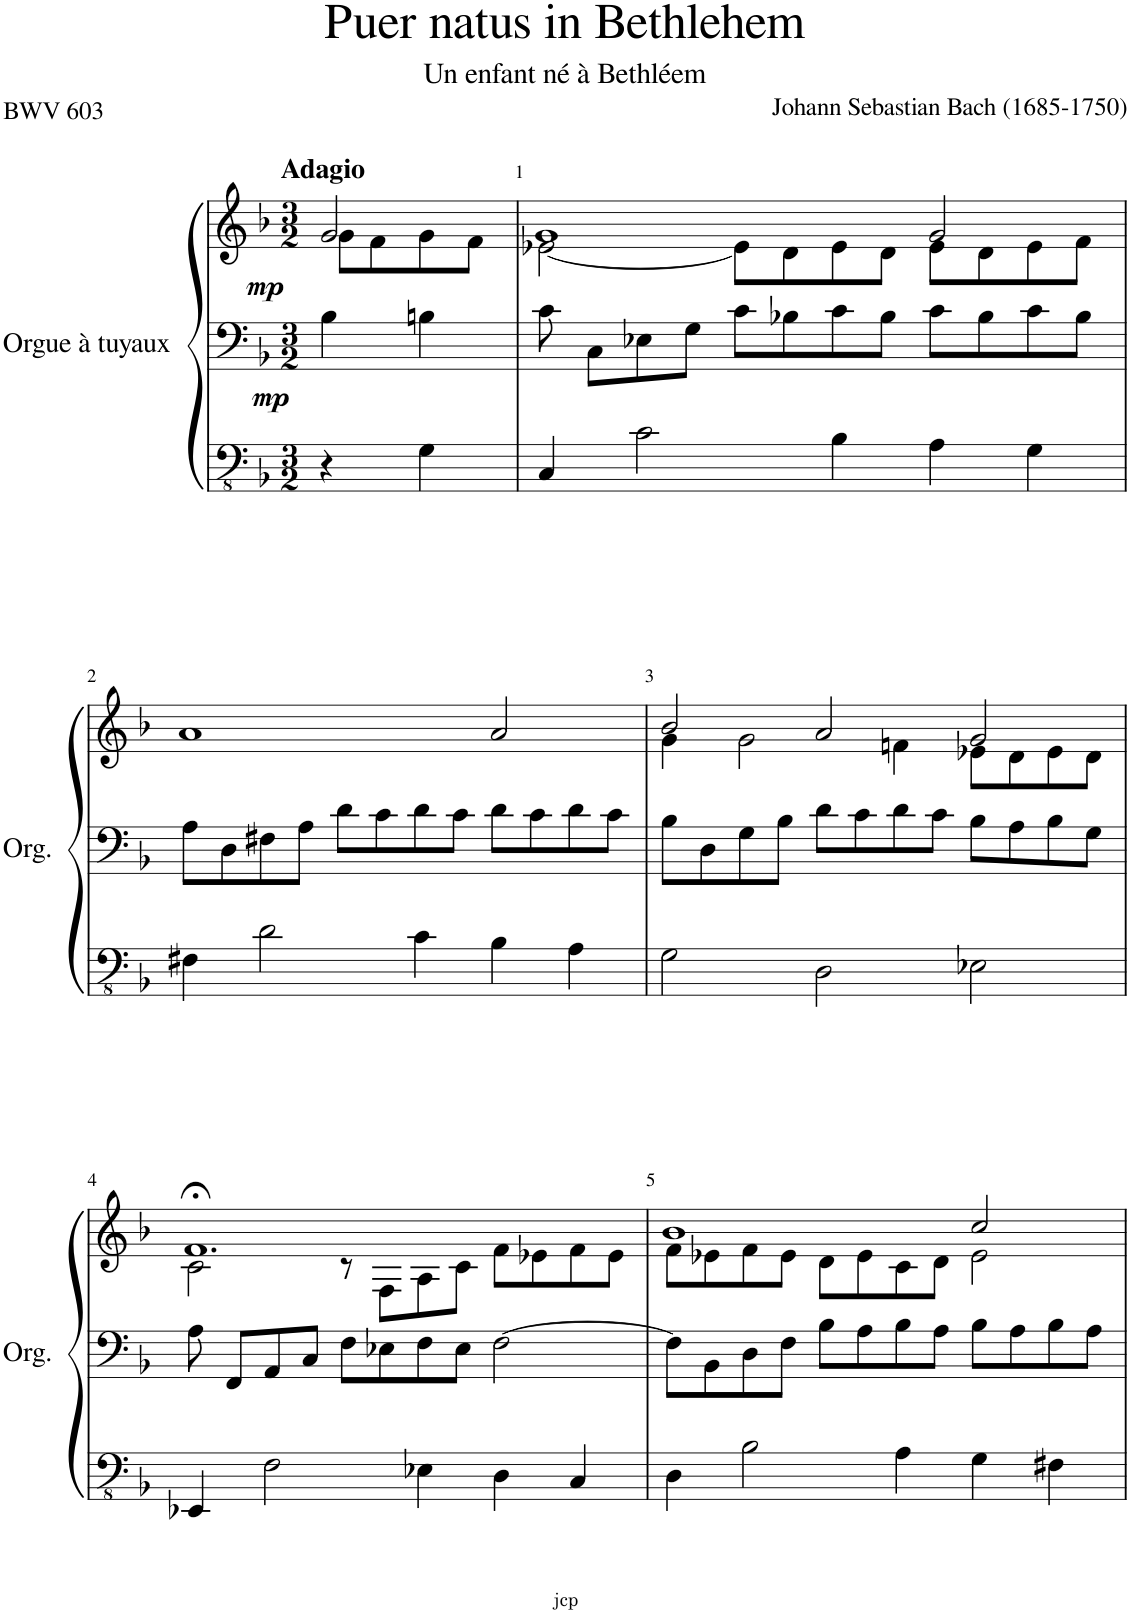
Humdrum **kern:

**kern	**kern	**kern	**dynam
*part1	*part1	*part1	*part1
*staff3	*staff2	*staff1	*staff1/2/3
*I"Orgue à tuyaux	*	*	*
*I'Org.	*	*	*
*clefFv4	*clefF4	*clefG2	*
*k[b-]	*k[b-]	*k[b-]	*
*M3/2	*M3/2	*M3/2	*
=	=	=	=
*	*	*^	*
!	!	!LO:TX:a:B:t=Adagio	!	!
!	!	!	!	!LO:DY:a=3
!	!	!	!	!LO:DY:n=1:b
4r	4B-\	2g/	8g\L	mp mp
.	.	.	8f\	.
4GG\	4Bn\	.	8g\	.
.	.	.	8f\J	.
=1	=1	=1	=1	=1
4CC/	8c\	1g	[2e-X\	.
.	8C\L	.	.	.
2C\	8E-X\	.	.	.
.	8G\J	.	.	.
.	8c\L	.	8e-\L]	.
.	8B-X\	.	8d\	.
4BB-\	8c\	.	8e-\	.
.	8B-\J	.	8d\J	.
4AA\	8c\L	2g/	8e-\L	.
.	8B-\	.	8d\	.
4GG\	8c\	.	8e-\	.
.	8B-\J	.	8f\J	.
*	*	*v	*v	*
!!LO:LB:g=z
=2	=2	=2	=2
4FF#X\	8A\L	1a	.
.	8D\	.	.
2D\	8F#X\	.	.
.	8A\J	.	.
.	8d\L	.	.
.	8c\	.	.
4C\	8d\	.	.
.	8c\J	.	.
4BB-\	8d\L	2a/	.
.	8c\	.	.
4AA\	8d\	.	.
.	8c\J	.	.
=3	=3	=3	=3
*	*	*^	*
2GG\	8B-\L	2b-/	4g\	.
.	8D\	.	.	.
.	8G\	.	2g\	.
.	8B-\J	.	.	.
2DD\	8d\L	2a/	.	.
.	8c\	.	.	.
.	8d\	.	4fn\	.
.	8c\J	.	.	.
2EE-X\	8B-\L	2g/	8e-X\L	.
.	8A\	.	8d\	.
.	8B-\	.	8e-\	.
.	8G\J	.	8d\J	.
!!LO:LB:g=z	!!
=4	=4	=4	=4	=4
4EEE-X/	8A\	1.f;<	2c\	.
.	8FF/L	.	.	.
2FF\	8AA/	.	.	.
.	8C/J	.	.	.
.	8F\L	.	8r	.
.	8E-X\	.	8F\L	.
4EE-X\	8F\	.	8A\	.
.	8E-\J	.	8c\J	.
4DD\	[2F\	.	8f\L	.
.	.	.	8e-X\	.
4CC/	.	.	8f\	.
.	.	.	8e-\J	.
=5	=5	=5	=5	=5
4DD\	8F\L]	1b-	8f\L	.
.	8BB-\	.	8e-X\	.
2BB-\	8D\	.	8f\	.
.	8F\J	.	8e-\J	.
.	8B-\L	.	8d\L	.
.	8A\	.	8e-\	.
4AA\	8B-\	.	8c\	.
.	8A\J	.	8d\J	.
4GG\	8B-\L	2cc/	2e-\	.
.	8A\	.	.	.
4FF#X\	8B-\	.	.	.
.	8A\J	.	.	.
*	*	*v	*v	*
=	=	=	=
*-	*-	*-	*-
